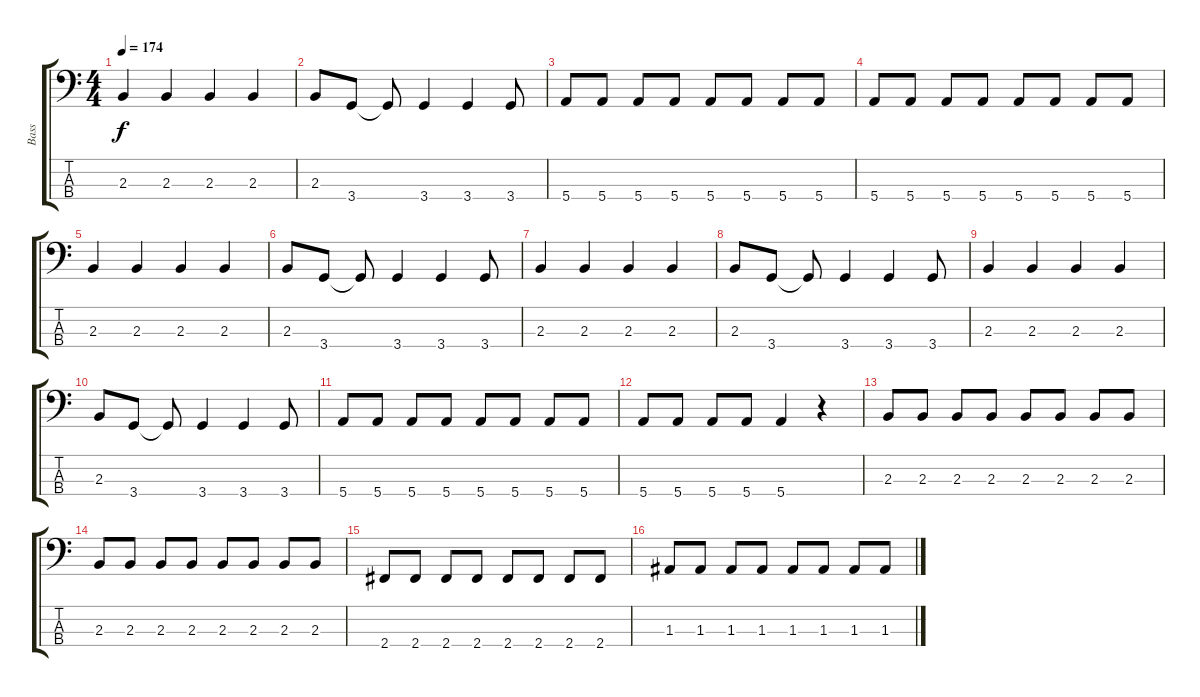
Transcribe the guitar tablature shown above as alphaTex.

\track ("Bass" "Bass") {instrument electricbasspick}
\staff {score tabs}
\tuning (G2 D2 A1 E1) {hide}
\ts (4 4)
\tempo 174
\clef f4
\ks c
2.3.4{dy f} 2.3.4 2.3.4 2.3.4 |
2.3.8 3.4.8 3.4{t}.8 3.4.4 3.4.4 3.4.8 |
5.4.8 5.4.8 5.4.8 5.4.8 5.4.8 5.4.8 5.4.8 5.4.8 |
5.4.8 5.4.8 5.4.8 5.4.8 5.4.8 5.4.8 5.4.8 5.4.8 |
2.3.4 2.3.4 2.3.4 2.3.4 |
2.3.8 3.4.8 3.4{t}.8 3.4.4 3.4.4 3.4.8 |
2.3.4 2.3.4 2.3.4 2.3.4 |
2.3.8 3.4.8 3.4{t}.8 3.4.4 3.4.4 3.4.8 |
2.3.4 2.3.4 2.3.4 2.3.4 |
2.3.8 3.4.8 3.4{t}.8 3.4.4 3.4.4 3.4.8 |
5.4.8 5.4.8 5.4.8 5.4.8 5.4.8 5.4.8 5.4.8 5.4.8 |
5.4.8 5.4.8 5.4.8 5.4.8 5.4.4 r.4 |
2.3.8 2.3.8 2.3.8 2.3.8 2.3.8 2.3.8 2.3.8 2.3.8 |
2.3.8 2.3.8 2.3.8 2.3.8 2.3.8 2.3.8 2.3.8 2.3.8 |
2.4.8 2.4.8 2.4.8 2.4.8 2.4.8 2.4.8 2.4.8 2.4.8 |
1.3.8 1.3.8 1.3.8 1.3.8 1.3.8 1.3.8 1.3.8 1.3.8
